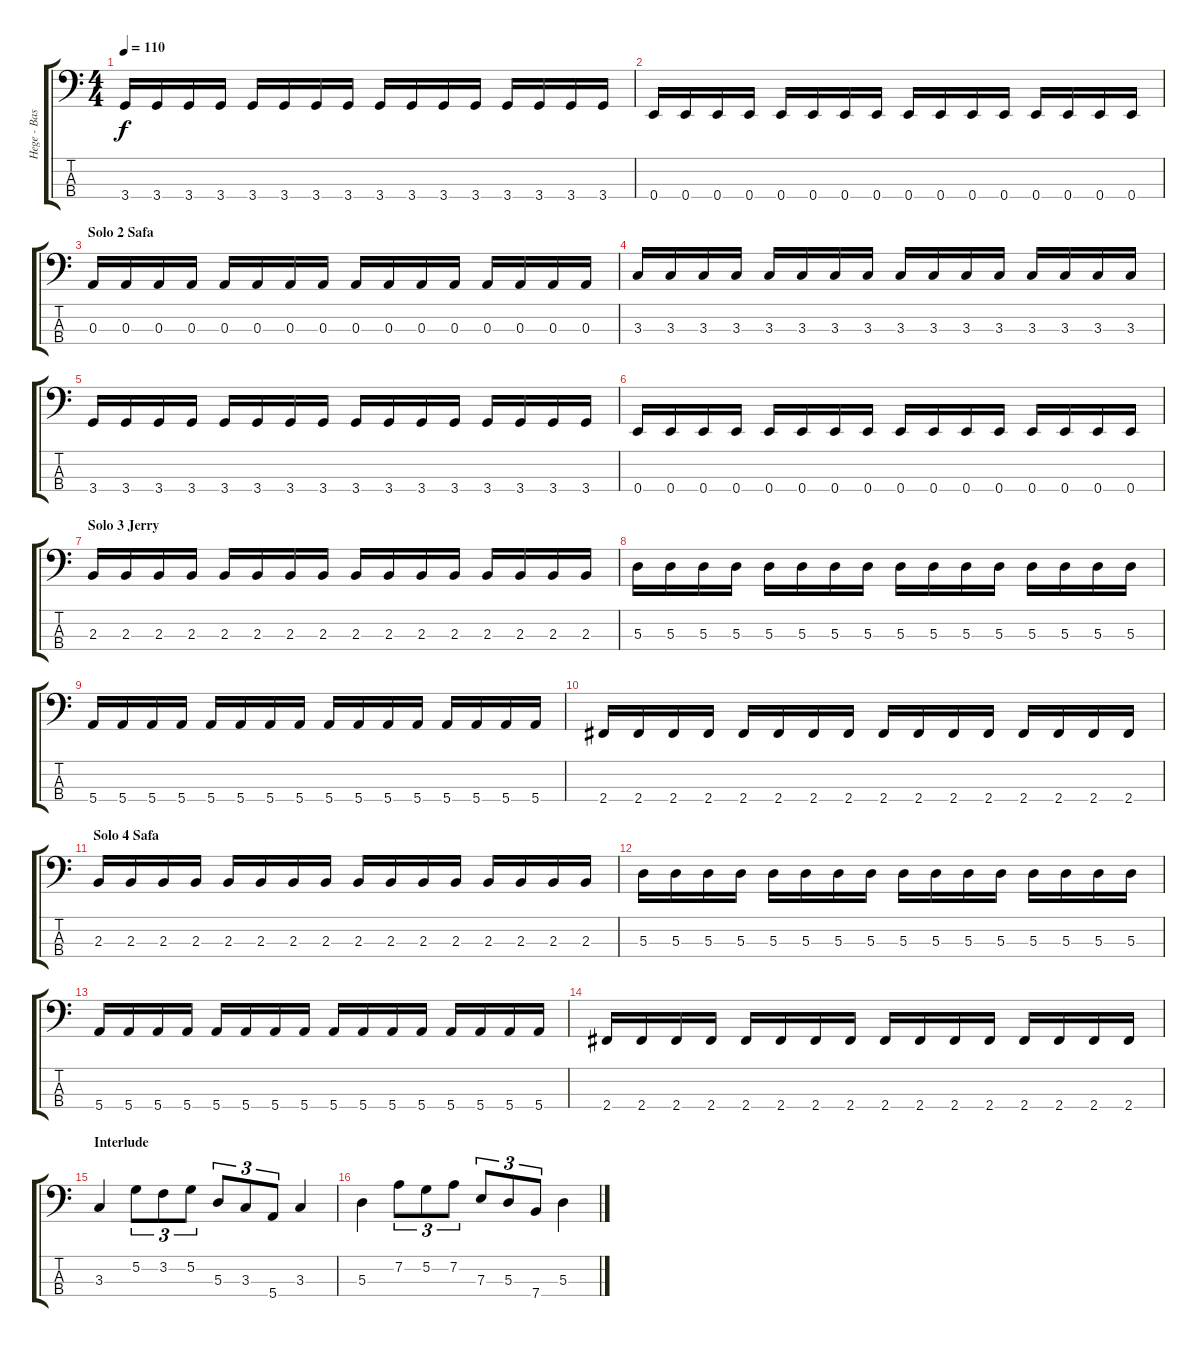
\track ("Hege - Bass" "Hege - Bas") {instrument electricbassfinger}
\staff {score tabs}
\tuning (G2 D2 A1 E1) {hide}
\ts (4 4)
\tempo 110
\clef f4
\ks c
3.4.16{dy f} 3.4.16 3.4.16 3.4.16 3.4.16 3.4.16 3.4.16 3.4.16 3.4.16 3.4.16 3.4.16 3.4.16 3.4.16 3.4.16 3.4.16 3.4.16 |
0.4.16 0.4.16 0.4.16 0.4.16 0.4.16 0.4.16 0.4.16 0.4.16 0.4.16 0.4.16 0.4.16 0.4.16 0.4.16 0.4.16 0.4.16 0.4.16 |
\section ("" "Solo 2 Safa")
0.3.16 0.3.16 0.3.16 0.3.16 0.3.16 0.3.16 0.3.16 0.3.16 0.3.16 0.3.16 0.3.16 0.3.16 0.3.16 0.3.16 0.3.16 0.3.16 |
3.3.16 3.3.16 3.3.16 3.3.16 3.3.16 3.3.16 3.3.16 3.3.16 3.3.16 3.3.16 3.3.16 3.3.16 3.3.16 3.3.16 3.3.16 3.3.16 |
3.4.16 3.4.16 3.4.16 3.4.16 3.4.16 3.4.16 3.4.16 3.4.16 3.4.16 3.4.16 3.4.16 3.4.16 3.4.16 3.4.16 3.4.16 3.4.16 |
0.4.16 0.4.16 0.4.16 0.4.16 0.4.16 0.4.16 0.4.16 0.4.16 0.4.16 0.4.16 0.4.16 0.4.16 0.4.16 0.4.16 0.4.16 0.4.16 |
\section ("" "Solo 3 Jerry")
2.3.16 2.3.16 2.3.16 2.3.16 2.3.16 2.3.16 2.3.16 2.3.16 2.3.16 2.3.16 2.3.16 2.3.16 2.3.16 2.3.16 2.3.16 2.3.16 |
5.3.16 5.3.16 5.3.16 5.3.16 5.3.16 5.3.16 5.3.16 5.3.16 5.3.16 5.3.16 5.3.16 5.3.16 5.3.16 5.3.16 5.3.16 5.3.16 |
5.4.16 5.4.16 5.4.16 5.4.16 5.4.16 5.4.16 5.4.16 5.4.16 5.4.16 5.4.16 5.4.16 5.4.16 5.4.16 5.4.16 5.4.16 5.4.16 |
2.4.16 2.4.16 2.4.16 2.4.16 2.4.16 2.4.16 2.4.16 2.4.16 2.4.16 2.4.16 2.4.16 2.4.16 2.4.16 2.4.16 2.4.16 2.4.16 |
\section ("" "Solo 4 Safa")
2.3.16 2.3.16 2.3.16 2.3.16 2.3.16 2.3.16 2.3.16 2.3.16 2.3.16 2.3.16 2.3.16 2.3.16 2.3.16 2.3.16 2.3.16 2.3.16 |
5.3.16 5.3.16 5.3.16 5.3.16 5.3.16 5.3.16 5.3.16 5.3.16 5.3.16 5.3.16 5.3.16 5.3.16 5.3.16 5.3.16 5.3.16 5.3.16 |
5.4.16 5.4.16 5.4.16 5.4.16 5.4.16 5.4.16 5.4.16 5.4.16 5.4.16 5.4.16 5.4.16 5.4.16 5.4.16 5.4.16 5.4.16 5.4.16 |
2.4.16 2.4.16 2.4.16 2.4.16 2.4.16 2.4.16 2.4.16 2.4.16 2.4.16 2.4.16 2.4.16 2.4.16 2.4.16 2.4.16 2.4.16 2.4.16 |
\section ("" "Interlude")
3.3.4 5.2.8{tu (3 2)} 3.2.8{tu (3 2)} 5.2.8{tu (3 2)} 5.3.8{tu (3 2)} 3.3.8{tu (3 2)} 5.4.8{tu (3 2)} 3.3.4 |
5.3.4 7.2.8{tu (3 2)} 5.2.8{tu (3 2)} 7.2.8{tu (3 2)} 7.3.8{tu (3 2)} 5.3.8{tu (3 2)} 7.4.8{tu (3 2)} 5.3.4
